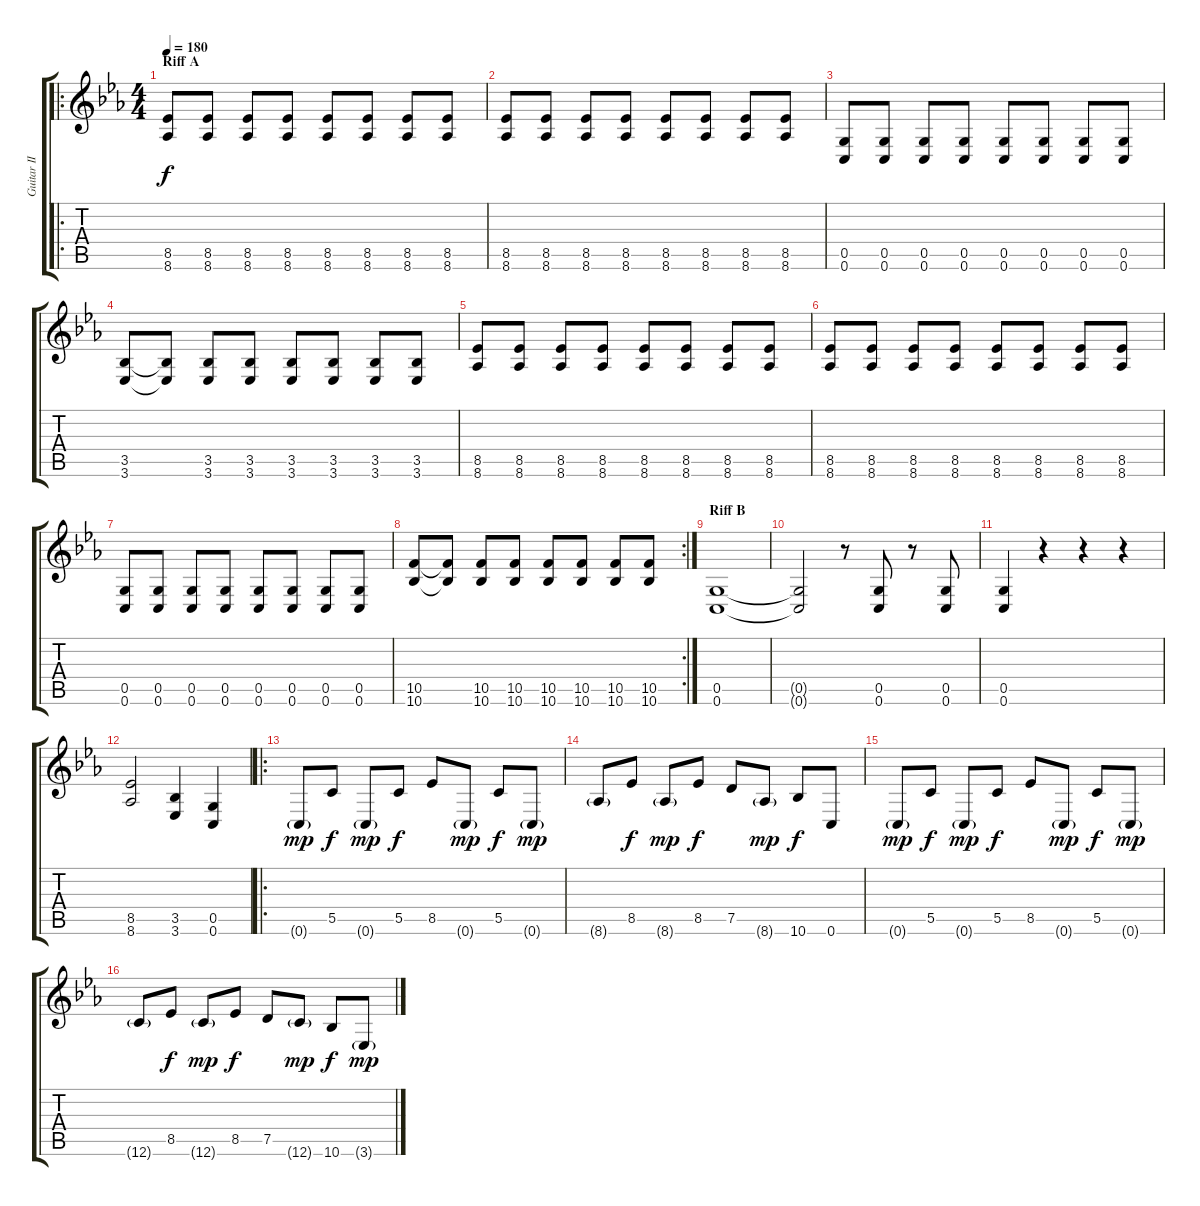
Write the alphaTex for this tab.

\track ("Guitar II" "Guitar II") {instrument distortionguitar}
\staff {score tabs}
\tuning (D4 A3 F3 C3 G2 C2) {hide}
\ro
\ts (4 4)
\section ("" "Riff A")
\tempo 180
\clef g2
\ks cminor
(8.5 8.6).8{dy f instrument distortionguitar} (8.5 8.6).8 (8.5 8.6).8 (8.5 8.6).8 (8.5 8.6).8 (8.5 8.6).8 (8.5 8.6).8 (8.5 8.6).8 |
(8.5 8.6).8 (8.5 8.6).8 (8.5 8.6).8 (8.5 8.6).8 (8.5 8.6).8 (8.5 8.6).8 (8.5 8.6).8 (8.5 8.6).8 |
(0.5 0.6).8 (0.5 0.6).8 (0.5 0.6).8 (0.5 0.6).8 (0.5 0.6).8 (0.5 0.6).8 (0.5 0.6).8 (0.5 0.6).8 |
(3.5 3.6).8 (3.5{t} 3.6{t}).8 (3.5 3.6).8 (3.5 3.6).8 (3.5 3.6).8 (3.5 3.6).8 (3.5 3.6).8 (3.5 3.6).8 |
(8.5 8.6).8 (8.5 8.6).8 (8.5 8.6).8 (8.5 8.6).8 (8.5 8.6).8 (8.5 8.6).8 (8.5 8.6).8 (8.5 8.6).8 |
(8.5 8.6).8 (8.5 8.6).8 (8.5 8.6).8 (8.5 8.6).8 (8.5 8.6).8 (8.5 8.6).8 (8.5 8.6).8 (8.5 8.6).8 |
(0.5 0.6).8 (0.5 0.6).8 (0.5 0.6).8 (0.5 0.6).8 (0.5 0.6).8 (0.5 0.6).8 (0.5 0.6).8 (0.5 0.6).8 |
\rc 2
(10.5 10.6).8 (10.5{t} 10.6{t}).8 (10.5 10.6).8 (10.5 10.6).8 (10.5 10.6).8 (10.5 10.6).8 (10.5 10.6).8 (10.5 10.6).8 |
\section ("" "Riff B")
(0.5 0.6).1{volume 13} |
(0.5{t} 0.6{t}).2 r.8 (0.5 0.6).8 r.8 (0.5 0.6).8 |
(0.5 0.6).4 r.4 r.4 r.4 |
(8.5 8.6).2 (3.5 3.6).4 (0.5 0.6).4 |
\ro
0.6{g}.8{dy mp} 5.5.8{dy f} 0.6{g}.8{dy mp} 5.5.8{dy f} 8.5.8 0.6{g}.8{dy mp} 5.5.8{dy f} 0.6{g}.8{dy mp} |
8.6{g}.8 8.5.8{dy f} 8.6{g}.8{dy mp} 8.5.8{dy f} 7.5.8 8.6{g}.8{dy mp} 10.6.8{dy f} 0.6.8 |
0.6{g}.8{dy mp} 5.5.8{dy f} 0.6{g}.8{dy mp} 5.5.8{dy f} 8.5.8 0.6{g}.8{dy mp} 5.5.8{dy f} 0.6{g}.8{dy mp} |
12.6{g}.8 8.5.8{dy f} 12.6{g}.8{dy mp} 8.5.8{dy f} 7.5.8 12.6{g}.8{dy mp} 10.6.8{dy f} 3.6{g}.8{dy mp}
